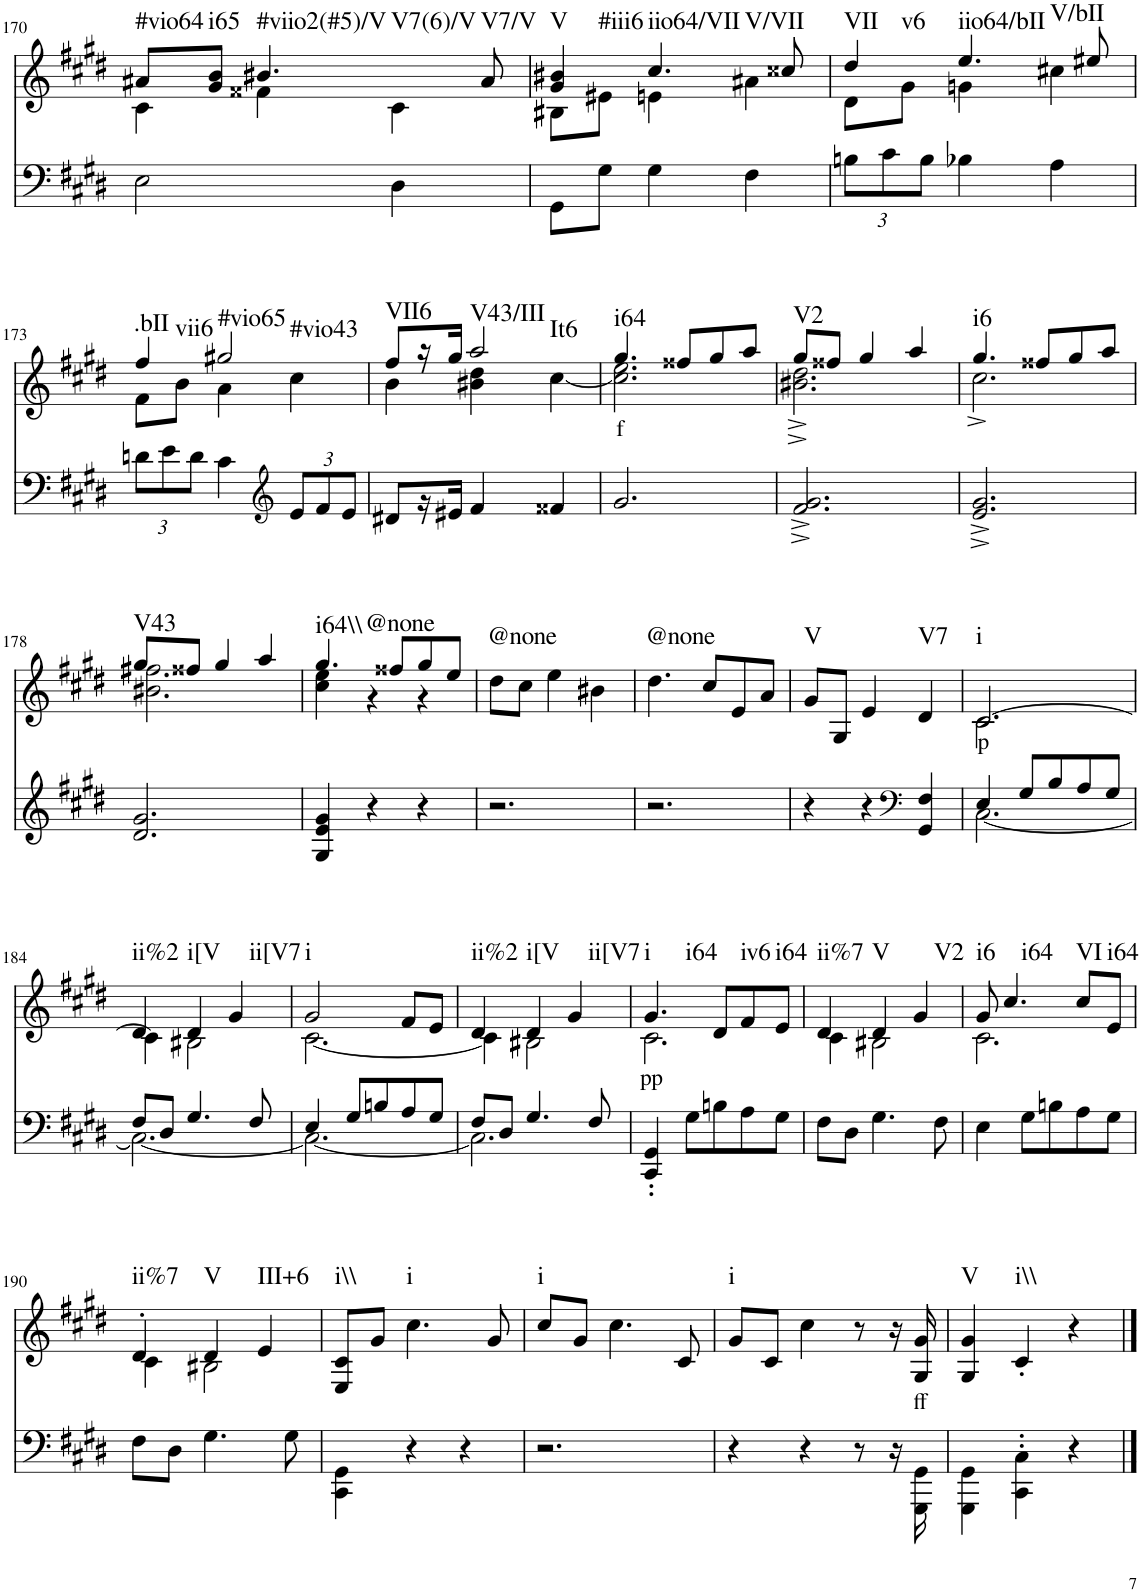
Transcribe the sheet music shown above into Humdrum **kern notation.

**kern	**kern	**text	**harte
*part2	*part1	*part1	*part1
*staff2	*staff1	*staff1	*
*I"piano	*I"piano	*	*
*I'Pno	*I'Pno	*	*
!!LO:PB:g=z
*clefF4	*clefG2	*	*
*k[f#c#g#d#]	*k[f#c#g#d#]	*	*
*c#:	*c#:	*	*
*M3/4	*M3/4	*	*
=170	=170	=170	=170
*	*^	*	*
!	!	!	!	!LO:H:kt=#vio64
2E\	8a#X/L	4c#\	.	N
!	!	!	!	!LO:H:kt=i65
.	8g#/ 8b/J	.	.	N
!	!	!	!	!LO:H:n=1:kt=#viio2(#5)/V
!	!	!	!	!LO:H:n=2:kt=V7(6)/V
.	4.b#X/	4f##X\	.	N N
4D#\	.	4c#\	.	.
!	!	!	!	!LO:H:kt=V7/V
.	8a#/	.	.	N
=171	=171	=171	=171	=171
!	!	!	!	!LO:H:n=1:kt=V
!	!	!	!	!LO:H:n=2:kt=#iii6
8GG#\L	4g#/ 4b#X/	8B#X\L	.	N N
8G#\J	.	8e#X\J	.	.
!	!	!	!	!LO:H:n=1:kt=iio64/VII
!	!	!	!	!LO:H:n=2:kt=V/VII
4G#\	4.cc#/	4en\	.	N N
4F#\	.	4a#X\	.	.
.	8cc##X/	.	.	.
=172	=172	=172	=172	=172
*Xbrackettup	*	*	*	*
!	!	!	!	!LO:H:n=1:kt=VII
!	!	!	!	!LO:H:n=2:kt=v6
12Bn\L	4dd#/	8d#\L	.	N N
12c#\	.	.	.	.
.	.	8g#\J	.	.
12B\J	.	.	.	.
!	!	!	!	!LO:H:n=1:kt=iio64/bII
!	!	!	!	!LO:H:n=2:kt=V/bII
4B-X\	4.ee/	4gn\	.	N N
4A\	.	4cc#X\	.	.
.	8ee#X/	.	.	.
!!LO:LB:g=z	!!
=173	=173	=173	=173	=173
!	!	!	!	!LO:H:n=1:kt=.bII
!	!	!	!	!LO:H:n=2:kt=vii6
12dn\L	4ff#/	8f#\L	.	N N
12e\	.	.	.	.
.	.	8b\J	.	.
12d\J	.	.	.	.
!	!	!	!	!LO:H:n=1:kt=#vio65
!	!	!	!	!LO:H:n=2:kt=#vio43
4c#\	2gg#X/	4a\	.	N N
*clefG2	*	*	*	*
12e/L	.	4cc#\	.	.
12f#/	.	.	.	.
12e/J	.	.	.	.
=174	=174	=174	=174	=174
!	!	!	!	!LO:H:kt=VII6
8d#X/L	8ff#/L	4b\	.	N
16r	16r	.	.	.
16e#X/JJ	16gg#/JJ	.	.	.
!	!	!	!	!LO:H:n=1:kt=V43/III
!	!	!	!	!LO:H:n=2:kt=It6
4f#/	2aa/	4b#X\ 4dd#\	.	N N
4f##X/	.	[4cc#\	.	.
=175	=175	=175	=175	=175
!	!	!	!LO:LY:b	!LO:H:kt=i64
2.g#/	4.gg#/	2.cc#\] 2.ee\	f	N
.	8ff##X/L	.	.	.
.	8gg#/	.	.	.
.	8aa/J	.	.	.
=176	=176	=176	=176	=176
!	!	!	!	!LO:H:kt=V2
2.f#/^ 2.g#/^	8gg#/L	2.b#X\^ 2.dd#\^	.	N
.	8ff##X/J	.	.	.
.	4gg#/	.	.	.
.	4aa/	.	.	.
=177	=177	=177	=177	=177
!	!	!	!	!LO:H:kt=i6
2.e/^ 2.g#/^	4.gg#/	2.cc#^\	.	N
.	8ff##X/L	.	.	.
.	8gg#/	.	.	.
.	8aa/J	.	.	.
!!LO:LB:g=z	!!
=178	=178	=178	=178	=178
!	!	!	!	!LO:H:kt=V43
2.d#/ 2.g#/	8gg#/L	2.b#X\ 2.ff#X\	.	N
.	8ff##X/J	.	.	.
.	4gg#/	.	.	.
.	4aa/	.	.	.
=179	=179	=179	=179	=179
!	!	!	!	!LO:H:n=1:kt=i64\\
!	!	!	!	!LO:H:n=2:kt=@none
4G#/ 4e/ 4g#/	4.gg#/	4cc#\ 4ee\	.	N N
4r	.	4r	.	.
.	8ff##X/L	.	.	.
4r	8gg#/	4r	.	.
.	8ee/J	.	.	.
*	*v	*v	*	*
=180	=180	=180	=180
!	!	!	!LO:H:kt=@none
2.r	8dd#\L	.	N
.	8cc#\J	.	.
.	4ee\	.	.
.	4b#X\	.	.
=181	=181	=181	=181
!	!	!	!LO:H:kt=@none
2.r	4.dd#\	.	N
.	8cc#/L	.	.
.	8e/	.	.
.	8a/J	.	.
=182	=182	=182	=182
!	!	!	!LO:H:kt=V
4r	8g#/L	.	N
.	8G#/J	.	.
4r	4e/	.	.
*clefF4	*	*	*
!	!	!	!LO:H:kt=V7
4GG#/ 4F#/	4d#/	.	N
=183	=183	=183	=183
*^	*^	*	*
!	!	!	!	!LO:LY:b	!LO:H:kt=i
4E/	[2.C#\	[2.c#/	2.c#\	p	N
8G#/L	.	.	.	.	.
8B/	.	.	.	.	.
8A/	.	.	.	.	.
8G#/J	.	.	.	.	.
!!LO:LB:g=z	!!
=184	=184	=184	=184	=184	=184
!	!	!	!	!	!LO:H:kt=ii%2
8F#/L	2.C#\_	4d#/	4c#\]	.	N
8D#/J	.	.	.	.	.
!	!	!	!	!	!LO:H:kt=i[V
4.G#/	.	4d#/	2B#X\	.	N
!	!	!	!	!	!LO:H:kt=ii[V7
.	.	4g#/	.	.	N
8F#/	.	.	.	.	.
=185	=185	=185	=185	=185	=185
!	!	!	!	!	!LO:H:kt=i
4E/	2.C#\_	2g#/	[2.c#\	.	N
8G#/L	.	.	.	.	.
8Bn/	.	.	.	.	.
8A/	.	8f#/L	.	.	.
8G#/J	.	8e/J	.	.	.
=186	=186	=186	=186	=186	=186
!	!	!	!	!	!LO:H:kt=ii%2
8F#/L	2.C#\]	4d#/	4c#\]	.	N
8D#/J	.	.	.	.	.
!	!	!	!	!	!LO:H:kt=i[V
4.G#/	.	4d#/	2B#X\	.	N
!	!	!	!	!	!LO:H:kt=ii[V7
.	.	4g#/	.	.	N
8F#/	.	.	.	.	.
*v	*v	*	*	*	*
=187	=187	=187	=187	=187
!	!	!	!LO:LY:b	!LO:H:n=1:kt=i
!	!	!	!	!LO:H:n=2:kt=i64
4CC#/' 4GG#/'	4.g#/	2.c#\	pp	N N
8G#\L	.	.	.	.
8Bn\	8d#/L	.	.	.
!	!	!	!	!LO:H:kt=iv6
8A\	8f#/	.	.	N
!	!	!	!	!LO:H:kt=i64
8G#\J	8e/J	.	.	N
=188	=188	=188	=188	=188
!	!	!	!	!LO:H:kt=ii%7
8F#\L	4d#/	4c#\	.	N
8D#\J	.	.	.	.
!	!	!	!	!LO:H:kt=V
4.G#\	4d#/	2B#X\	.	N
!	!	!	!	!LO:H:kt=V2
.	4g#/	.	.	N
8F#\	.	.	.	.
=189	=189	=189	=189	=189
!	!	!	!	!LO:H:kt=i6
4E\	8g#/	2.c#\	.	N
!	!	!	!	!LO:H:kt=i64
.	4.cc#/	.	.	N
8G#\L	.	.	.	.
8Bn\	.	.	.	.
!	!	!	!	!LO:H:kt=VI
8A\	8cc#/L	.	.	N
!	!	!	!	!LO:H:kt=i64
8G#\J	8e/J	.	.	N
!!LO:LB:g=z	!!
=190	=190	=190	=190	=190
!	!	!	!	!LO:H:kt=ii%7
8F#\L	4d#'/	4c#\	.	N
8D#\J	.	.	.	.
!	!	!	!	!LO:H:kt=V
4.G#\	4d#/	2B#X\	.	N
!	!	!	!	!LO:H:kt=III+6
.	4e/	.	.	N
8G#\	.	.	.	.
*	*v	*v	*	*
=191	=191	=191	=191
!	!	!	!LO:H:kt=i\\
4CC#\ 4GG#\	8E/ 8c#/L	.	N
.	8g#/J	.	.
!	!	!	!LO:H:kt=i
4r	4.cc#\	.	N
4r	.	.	.
.	8g#/	.	.
=192	=192	=192	=192
!	!	!	!LO:H:kt=i
2.r	8cc#/L	.	N
.	8g#/J	.	.
.	4.cc#\	.	.
.	8c#/	.	.
=193	=193	=193	=193
!	!	!	!LO:H:kt=i
4r	8g#/L	.	N
.	8c#/J	.	.
4r	4cc#\	.	.
8r	8r	.	.
16r	16r	.	.
!	!	!LO:LY:b	!
16GGG#\ 16GG#\	16G#/ 16g#/	ff	.
=194	=194	=194	=194
!	!	!	!LO:H:kt=V
4GGG#\ 4GG#\	4G#/ 4g#/	.	N
!	!	!	!LO:H:kt=i\\
4CC#\' 4C#\'	4c#'/	.	N
4r	4r	.	.
==	==	==	==
*-	*-	*-	*-
